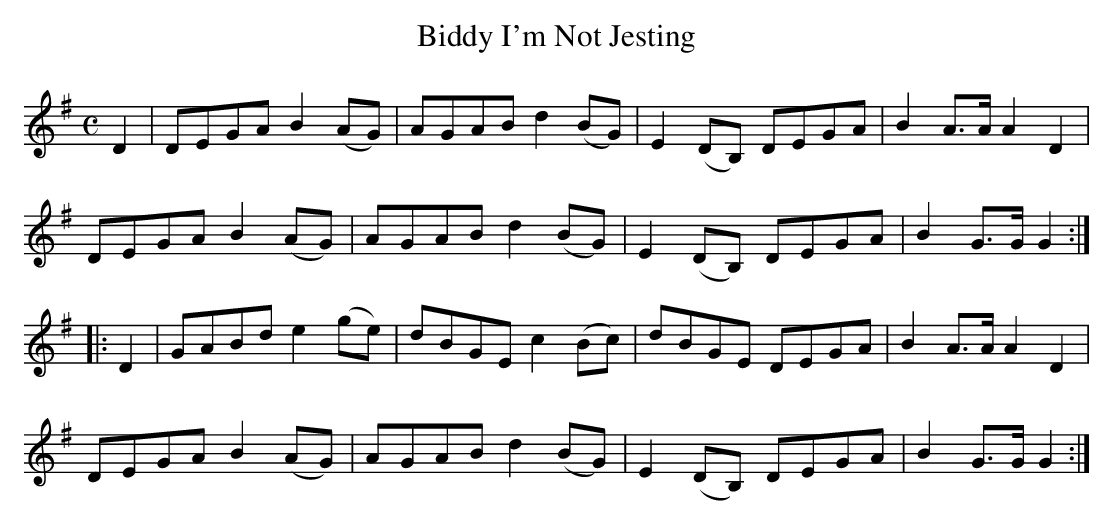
X:1
T: Biddy I'm Not Jesting
M: C
L: 1/8
K: G
   D2 | DEGA B2 (AG) | AGAB d2 (BG) | E2 (DB,) DEGA | B2 A>A A2 D2 |
        DEGA B2 (AG) | AGAB d2 (BG) | E2 (DB,) DEGA | B2 G>G G2   :|
|: D2 | GABd e2 (ge) | dBGE c2 (Bc) |   dBGE   DEGA | B2 A>A A2 D2 |
        DEGA B2 (AG) | AGAB d2 (BG) | E2 (DB,) DEGA | B2 G>G G2   :|
